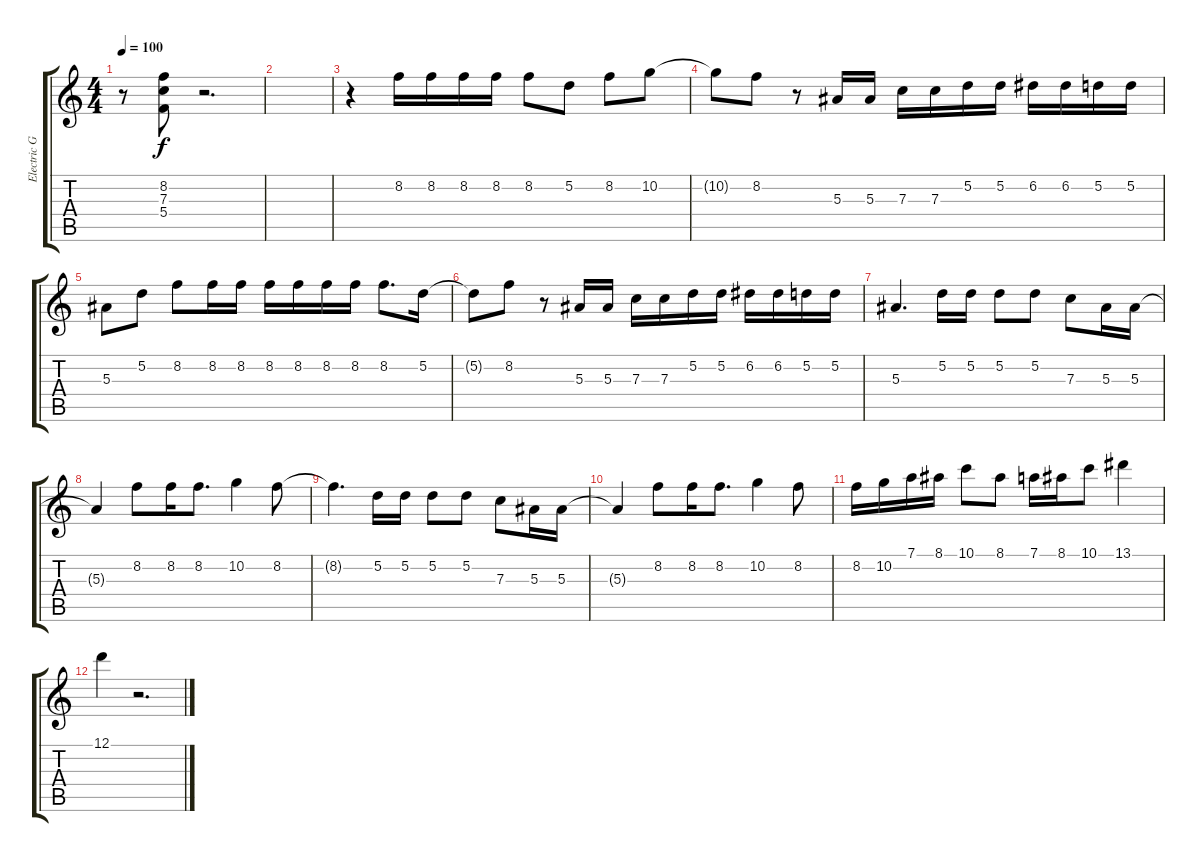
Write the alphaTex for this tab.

\track ("Electric Guitar Lead" "Electric G") {instrument overdrivenguitar}
\staff {score tabs}
\tuning (D4 A3 F3 C3 G2 D2) {hide}
\ts (4 4)
\tempo 100
\clef g2
\ks c
r.8{dy f} (8.2 7.3 5.4).8 r.2{d} |
|
r.4 8.2.16 8.2.16 8.2.16 8.2.16 8.2.8 5.2.8 8.2.8 10.2.8 |
10.2{t}.8 8.2.8 r.8 5.3.16 5.3.16 7.3.16 7.3.16 5.2.16 5.2.16 6.2.16 6.2.16 5.2.16 5.2.16 |
5.3.8 5.2.8 8.2.8 8.2.16 8.2.16 8.2.16 8.2.16 8.2.16 8.2.16 8.2.8{d} 5.2.16 |
5.2{t}.8 8.2.8 r.8 5.3.16 5.3.16 7.3.16 7.3.16 5.2.16 5.2.16 6.2.16 6.2.16 5.2.16 5.2.16 |
5.3.4{d} 5.2.16 5.2.16 5.2.8 5.2.8 7.3.8 5.3.16 5.3.16 |
5.3{t}.4 8.2.8 8.2.16 8.2.8{d} 10.2.4 8.2.8 |
8.2{t}.4{d} 5.2.16 5.2.16 5.2.8 5.2.8 7.3.8 5.3.16 5.3.16 |
5.3{t}.4 8.2.8 8.2.16 8.2.8{d} 10.2.4 8.2.8 |
8.2.16 10.2.16 7.1.16 8.1.16 10.1.8 8.1.8 7.1.16 8.1.16 10.1.8 13.1.4 |
12.1.4 r.2{d}
